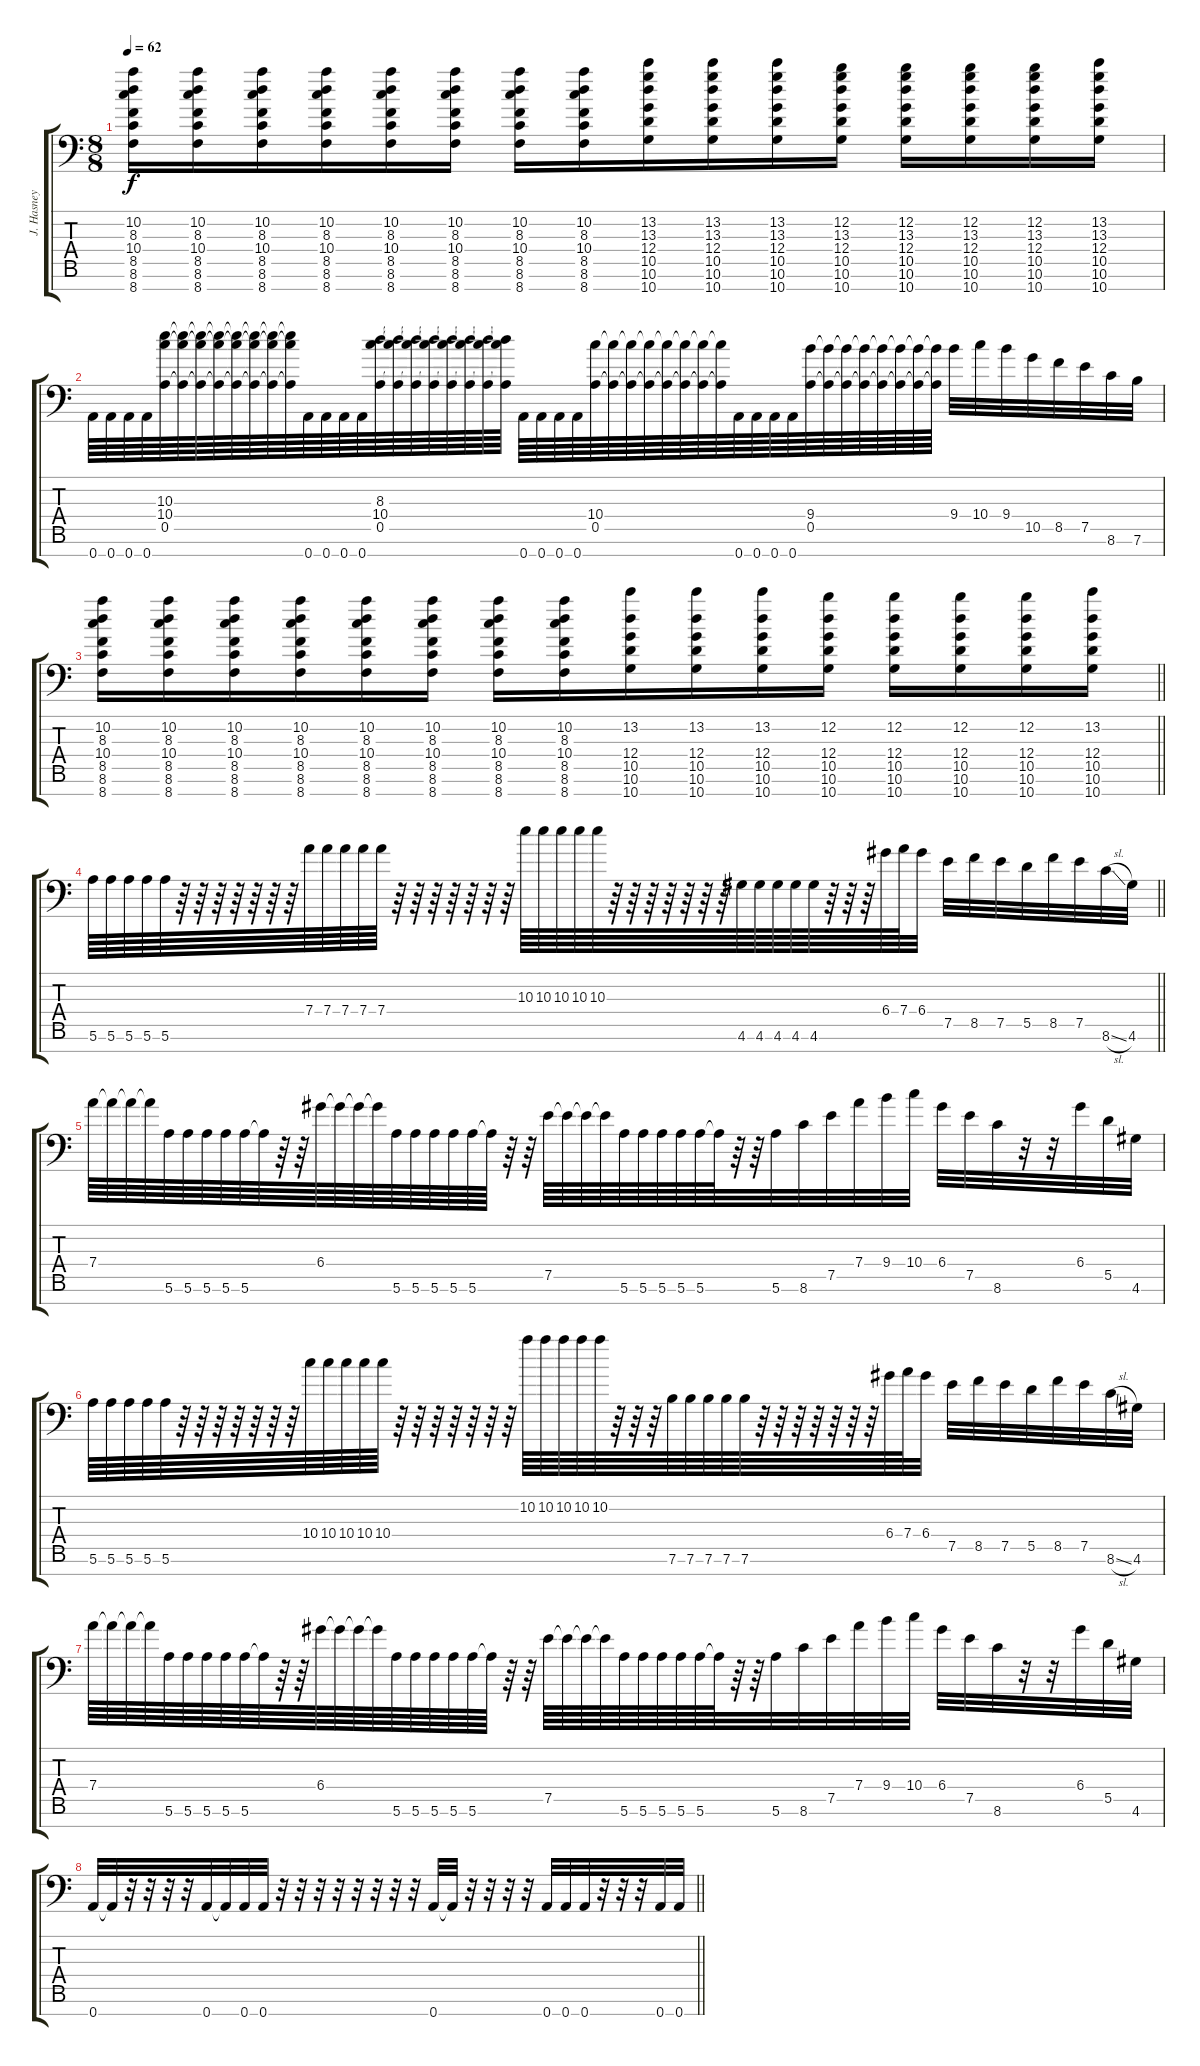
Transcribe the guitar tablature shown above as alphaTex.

\track ("J. Hasney" "J. Hasney") {instrument distortionguitar}
\staff {score tabs}
\tuning (E4 B3 Gb3 D3 A2 E2 A1) {hide}
\ts (8 8)
\tempo 62
\clef f4
\ks aminor
(10.2 8.3 10.4 8.5 8.6 8.7).16{dy f} (10.2 8.3 10.4 8.5 8.6 8.7).16 (10.2 8.3 10.4 8.5 8.6 8.7).16 (10.2 8.3 10.4 8.5 8.6 8.7).16 (10.2 8.3 10.4 8.5 8.6 8.7).16 (10.2 8.3 10.4 8.5 8.6 8.7).16 (10.2 8.3 10.4 8.5 8.6 8.7).16 (10.2 8.3 10.4 8.5 8.6 8.7).16 (13.2 13.3 12.4 10.5 10.6 10.7).16 (13.2 13.3 12.4 10.5 10.6 10.7).16 (13.2 13.3 12.4 10.5 10.6 10.7).16 (12.2 13.3 12.4 10.5 10.6 10.7).16 (12.2 13.3 12.4 10.5 10.6 10.7).16 (12.2 13.3 12.4 10.5 10.6 10.7).16 (12.2 13.3 12.4 10.5 10.6 10.7).16 (13.2 13.3 12.4 10.5 10.6 10.7).16 |
0.7.64 0.7.64 0.7.64 0.7.64 (10.3 10.4 0.5).64 (10.3{t} 10.4{t} 0.5{t}).64 (10.3{t} 10.4{t} 0.5{t}).64 (10.3{t} 10.4{t} 0.5{t}).64 (10.3{t} 10.4{t} 0.5{t}).64 (10.3{t} 10.4{t} 0.5{t}).64 (10.3{t} 10.4{t} 0.5{t}).64 (10.3{t} 10.4{t} 0.5{t}).64 0.7.64 0.7.64 0.7.64 0.7.64 (8.3 10.4 0.5).64 (8.3{t} 10.4{t} 0.5{t}).64 (8.3{t} 10.4{t} 0.5{t}).64 (8.3{t} 10.4{t} 0.5{t}).64 (8.3{t} 10.4{t} 0.5{t}).64 (8.3{t} 10.4{t} 0.5{t}).64 (8.3{t} 10.4{t} 0.5{t}).64 (8.3{t} 10.4{t} 0.5{t}).64 0.7.64 0.7.64 0.7.64 0.7.64 (10.4 0.5).64 (10.4{t} 0.5{t}).64 (10.4{t} 0.5{t}).64 (10.4{t} 0.5{t}).64 (10.4{t} 0.5{t}).64 (10.4{t} 0.5{t}).64 (10.4{t} 0.5{t}).64 (10.4{t} 0.5{t}).64 0.7.64 0.7.64 0.7.64 0.7.64 (9.4 0.5).64 (9.4{t} 0.5{t}).64 (9.4{t} 0.5{t}).64 (9.4{t} 0.5{t}).64 (9.4{t} 0.5{t}).64 (9.4{t} 0.5{t}).64 (9.4{t} 0.5{t}).64 (9.4{t} 0.5{t}).64 9.4.32 10.4.32 9.4.32 10.5.32 8.5.32 7.5.32 8.6.32 7.6.32 |
\barLineRight lightlight
(10.2 8.3 10.4 8.5 8.6 8.7).16 (10.2 8.3 10.4 8.5 8.6 8.7).16 (10.2 8.3 10.4 8.5 8.6 8.7).16 (10.2 8.3 10.4 8.5 8.6 8.7).16 (10.2 8.3 10.4 8.5 8.6 8.7).16 (10.2 8.3 10.4 8.5 8.6 8.7).16 (10.2 8.3 10.4 8.5 8.6 8.7).16 (10.2 8.3 10.4 8.5 8.6 8.7).16 (13.2 12.4 10.5 10.6 10.7).16 (13.2 12.4 10.5 10.6 10.7).16 (13.2 12.4 10.5 10.6 10.7).16 (12.2 12.4 10.5 10.6 10.7).16 (12.2 12.4 10.5 10.6 10.7).16 (12.2 12.4 10.5 10.6 10.7).16 (12.2 12.4 10.5 10.6 10.7).16 (13.2 12.4 10.5 10.6 10.7).16 |
\barLineRight lightlight
5.6.64 5.6.64 5.6.64 5.6.64 5.6.64 r.64 r.64 r.64 r.64 r.64 r.64 r.64 7.4.64 7.4.64 7.4.64 7.4.64 7.4.64 r.64 r.64 r.64 r.64 r.64 r.64 r.64 10.3.64 10.3.64 10.3.64 10.3.64 10.3.64 r.64 r.64 r.64 r.64 r.64 r.64 r.64 4.6.64 4.6.64 4.6.64 4.6.64 4.6.64 r.64 r.64 r.64 6.4.64 7.4.64 6.4.32 7.5.32 8.5.32 7.5.32 5.5.32 8.5.32 7.5.32 8.6{sl}.32 4.6.32 |
7.4.64 7.4{t}.64 7.4{t}.64 7.4{t}.64 5.6.64 5.6.64 5.6.64 5.6.64 5.6.64 5.6{t}.64 r.64 r.64 6.4.64 6.4{t}.64 6.4{t}.64 6.4{t}.64 5.6.64 5.6.64 5.6.64 5.6.64 5.6.64 5.6{t}.64 r.64 r.64 7.5.64 7.5{t}.64 7.5{t}.64 7.5{t}.64 5.6.64 5.6.64 5.6.64 5.6.64 5.6.64 5.6{t}.64 r.64 r.64 5.6.32 8.6.32 7.5.32 7.4.32 9.4.32 10.4.32 6.4.32 7.5.32 8.6.32 r.32 r.32 6.4.32 5.5.32 4.6.32 |
5.6.64 5.6.64 5.6.64 5.6.64 5.6.64 r.64 r.64 r.64 r.64 r.64 r.64 r.64 10.4.64 10.4.64 10.4.64 10.4.64 10.4.64 r.64 r.64 r.64 r.64 r.64 r.64 r.64 10.2.64 10.2.64 10.2.64 10.2.64 10.2.64 r.64 r.64 r.64 7.6.64 7.6.64 7.6.64 7.6.64 7.6.64 r.64 r.64 r.64 r.64 r.64 r.64 r.64 6.4.64 7.4.64 6.4.32 7.5.32 8.5.32 7.5.32 5.5.32 8.5.32 7.5.32 8.6{sl}.32 4.6.32 |
7.4.64 7.4{t}.64 7.4{t}.64 7.4{t}.64 5.6.64 5.6.64 5.6.64 5.6.64 5.6.64 5.6{t}.64 r.64 r.64 6.4.64 6.4{t}.64 6.4{t}.64 6.4{t}.64 5.6.64 5.6.64 5.6.64 5.6.64 5.6.64 5.6{t}.64 r.64 r.64 7.5.64 7.5{t}.64 7.5{t}.64 7.5{t}.64 5.6.64 5.6.64 5.6.64 5.6.64 5.6.64 5.6{t}.64 r.64 r.64 5.6.32 8.6.32 7.5.32 7.4.32 9.4.32 10.4.32 6.4.32 7.5.32 8.6.32 r.32 r.32 6.4.32 5.5.32 4.6.32 |
\barLineRight lightlight
0.7.32 0.7{t}.32 r.32 r.32 r.32 r.32 0.7.32 0.7{t}.32 0.7.32 0.7.32 r.32 r.32 r.32 r.32 r.32 r.32 r.32 r.32 0.7.32 0.7{t}.32 r.32 r.32 r.32 r.32 0.7.32 0.7.32 0.7.32 r.32 r.32 r.32 0.7.32 0.7.32
